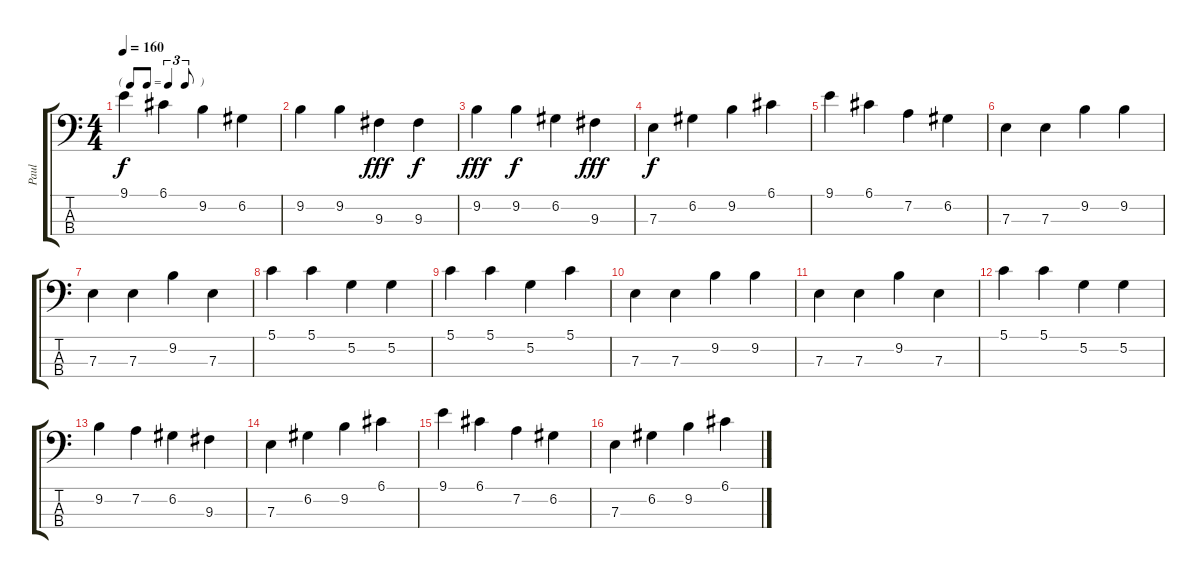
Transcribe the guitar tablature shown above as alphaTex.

\track ("Paul" "Paul") {instrument electricbasspick}
\staff {score tabs}
\tuning (G2 D2 A1 E1) {hide}
\ts (4 4)
\tf triplet8th
\tempo 160
\clef f4
\ks c
9.1.4{dy f} 6.1.4 9.2.4 6.2.4 |
9.2.4 9.2.4 9.3.4{dy fff} 9.3.4{dy f} |
9.2.4{dy fff} 9.2.4{dy f} 6.2.4 9.3.4{dy fff} |
7.3.4{dy f} 6.2.4 9.2.4 6.1.4 |
9.1.4 6.1.4 7.2.4 6.2.4 |
7.3.4 7.3.4 9.2.4 9.2.4 |
7.3.4 7.3.4 9.2.4 7.3.4 |
5.1.4 5.1.4 5.2.4 5.2.4 |
5.1.4 5.1.4 5.2.4 5.1.4 |
7.3.4 7.3.4 9.2.4 9.2.4 |
7.3.4 7.3.4 9.2.4 7.3.4 |
5.1.4 5.1.4 5.2.4 5.2.4 |
9.2.4 7.2.4 6.2.4 9.3.4 |
7.3.4 6.2.4 9.2.4 6.1.4 |
9.1.4 6.1.4 7.2.4 6.2.4 |
7.3.4 6.2.4 9.2.4 6.1.4
